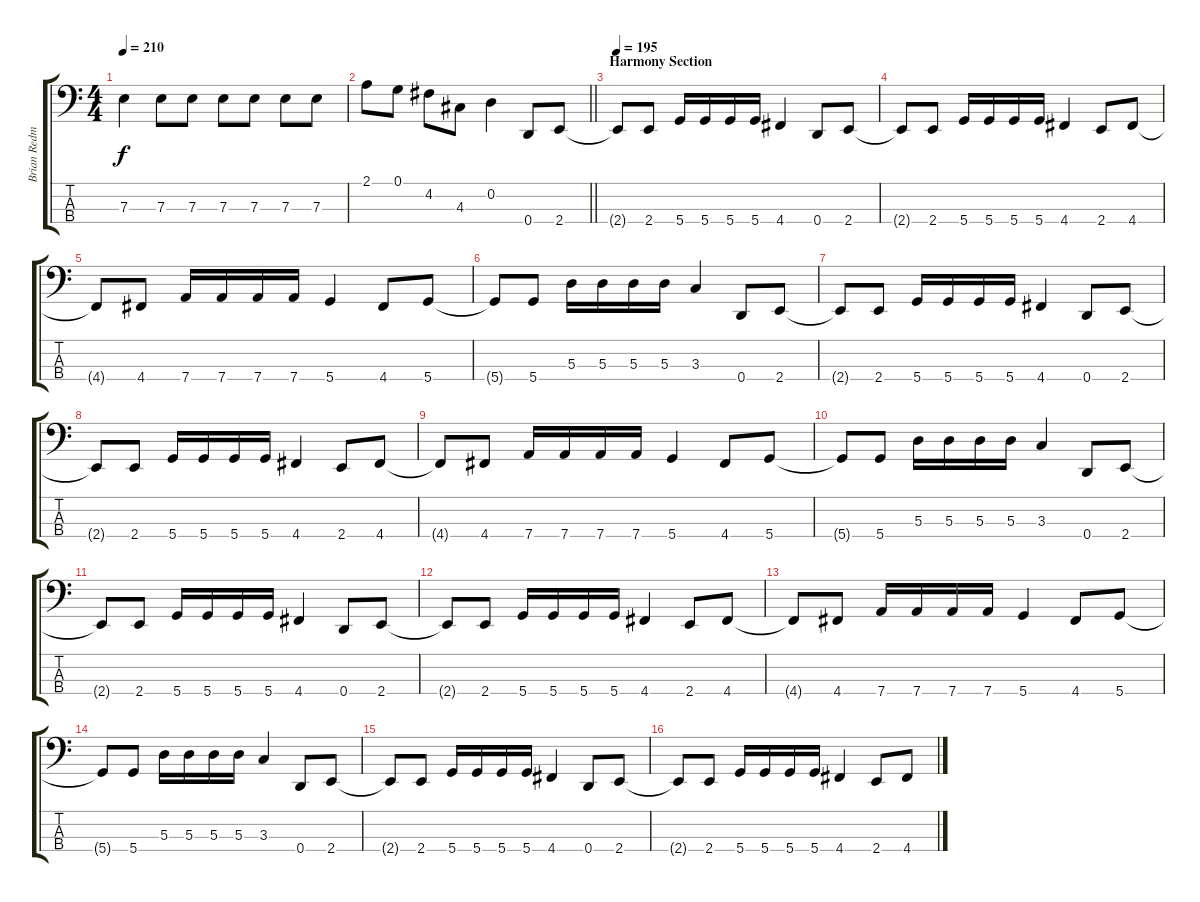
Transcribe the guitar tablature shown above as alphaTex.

\track ("Brian Redman" "Brian Redm") {instrument electricbassfinger}
\staff {score tabs}
\tuning (G2 D2 A1 D1) {hide}
\ts (4 4)
\tempo 210
\clef f4
\ks c
7.3{t}.4{dy f} 7.3.8 7.3.8 7.3.8 7.3.8 7.3.8 7.3.8 |
\barLineRight lightlight
2.1.8 0.1.8 4.2.8 4.3.8 0.2.4 0.4.8 2.4.8 |
\section ("" "Harmony Section")
\tempo 195
2.4{t}.8 2.4.8 5.4.16 5.4.16 5.4.16 5.4.16 4.4.4 0.4.8 2.4.8 |
2.4{t}.8 2.4.8 5.4.16 5.4.16 5.4.16 5.4.16 4.4.4 2.4.8 4.4.8 |
4.4{t}.8 4.4.8 7.4.16 7.4.16 7.4.16 7.4.16 5.4.4 4.4.8 5.4.8 |
5.4{t}.8 5.4.8 5.3.16 5.3.16 5.3.16 5.3.16 3.3.4 0.4.8 2.4.8 |
2.4{t}.8 2.4.8 5.4.16 5.4.16 5.4.16 5.4.16 4.4.4 0.4.8 2.4.8 |
2.4{t}.8 2.4.8 5.4.16 5.4.16 5.4.16 5.4.16 4.4.4 2.4.8 4.4.8 |
4.4{t}.8 4.4.8 7.4.16 7.4.16 7.4.16 7.4.16 5.4.4 4.4.8 5.4.8 |
5.4{t}.8 5.4.8 5.3.16 5.3.16 5.3.16 5.3.16 3.3.4 0.4.8 2.4.8 |
2.4{t}.8 2.4.8 5.4.16 5.4.16 5.4.16 5.4.16 4.4.4 0.4.8 2.4.8 |
2.4{t}.8 2.4.8 5.4.16 5.4.16 5.4.16 5.4.16 4.4.4 2.4.8 4.4.8 |
4.4{t}.8 4.4.8 7.4.16 7.4.16 7.4.16 7.4.16 5.4.4 4.4.8 5.4.8 |
5.4{t}.8 5.4.8 5.3.16 5.3.16 5.3.16 5.3.16 3.3.4 0.4.8 2.4.8 |
2.4{t}.8 2.4.8 5.4.16 5.4.16 5.4.16 5.4.16 4.4.4 0.4.8 2.4.8 |
2.4{t}.8 2.4.8 5.4.16 5.4.16 5.4.16 5.4.16 4.4.4 2.4.8 4.4.8
